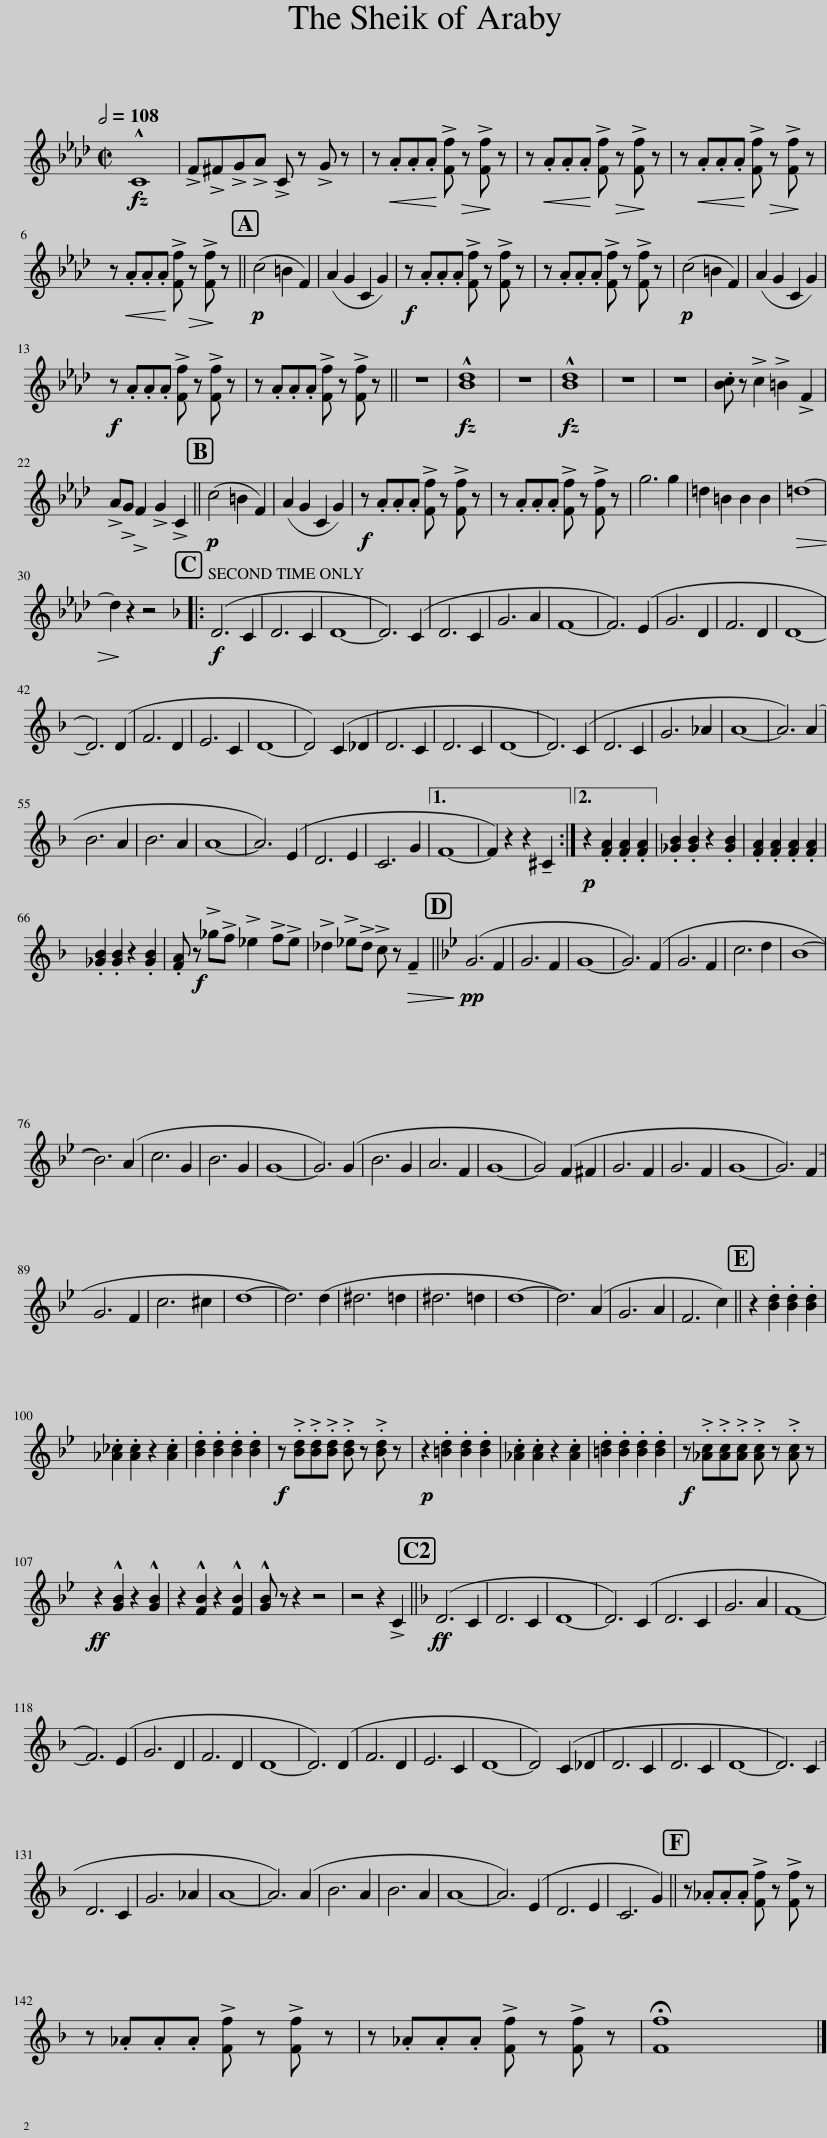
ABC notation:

X:1
L:1/8
Q:1/2=108
M:2/2
I:linebreak $
K:none
V:1 treble transpose=-7
V:1
[K:Ab] !^!C8 | !>!F!>!^F!>!G!>!A !>!C z !>!G z | z!<(! .A.A.A!<)! !>![Ff]!>(! z !>![Ff]!>)! z | z!<(! .A.A.A!<)! !>![Ff]!>(! z !>![Ff]!>)! z | z!<(! .A.A.A!<)! !>![Ff]!>(! z !>![Ff]!>)! z |$ %5
 z!<(! .A.A.A!<)! !>![Ff]!>(! z !>![Ff]!>)! z ||!p! (c4 =B2 F2) | (A2 G2 C2 G2) |!f! z .A.A.A !>![Ff] z !>![Ff] z | z .A.A.A !>![Ff] z !>![Ff] z | %10
!p! (c4 =B2 F2) | (A2 G2 C2 G2) |$!f! z .A.A.A !>![Ff] z !>![Ff] z | z .A.A.A !>![Ff] z !>![Ff] z || z8 | %15
 !^![Bd]8 | z8 | !^![Bd]8 | z8 | z8 | %20
 .[Bc] z !>!c2 !>!=B2 !>!F2 |$ !>!A!>!G !>!F2 !>!G2 !>!C2 ||!p! (c4 =B2 F2) | (A2 G2 C2 G2) |!f! z .A.A.A !>![Ff] z !>![Ff] z | %25
 z .A.A.A !>![Ff] z !>![Ff] z | g6 g2 | =d2 =B2 B2 B2 |!>(! =d8- |$ d2!>)! z2 z4 |: %30
[K:F]!f! (D6 C2 | D6 C2 | D8- | D6) (C2 | D6 C2 | %35
 G6 A2 | F8- | F6) (E2 | G6 D2 | F6 D2 | %40
 D8- |$ D6) (D2 | F6 D2 | E6 C2 | D8- | %45
 D4) (C2 _D2 | D6 C2 | D6 C2 | D8- | D6) (C2 | %50
 D6 C2 | G6 _A2 | A8- | A6) (A2 |$ B6 A2 | %55
 B6 A2 | A8- | A6) (E2 | D6 E2 | C6 G2 |1 %60
 F8- | F2) z2 z2 !tenuto!^C2 :|2!p! z2 .[FA]2 .[FA]2 .[FA]2 || .[_GB]2 .[GB]2 z2 .[GB]2 | .[FA]2 .[FA]2 .[FA]2 .[FA]2 |$ %65
 .[_GB]2 .[GB]2 z2 .[GB]2 | .[FA]!f! z !>!_g!>!f !>!_e2 !>!f!>!e | !>!_d2 !>!_e!>!d !>!c z!>(! !tenuto!F2!>)! ||[K:Bb]!pp! (G6 F2 | G6 F2 | %70
 G8- | G6) (F2 | G6 F2 | c6 d2 | B8- |$ %75
 B6) (A2 | c6 G2 | B6 G2 | G8- | G6) (G2 | %80
 B6 G2 | A6 F2 | G8- | G4) (F2 ^F2 | G6 F2 | %85
 G6 F2 | G8- | G6) (F2 |$ G6 F2 | c6 ^c2 | %90
 d8- | d6) (d2 | ^d6 =d2 | ^d6 =d2 | d8- | %95
 d6) (A2 | G6 A2 | F6 c2) || z2 .[Bd]2 .[Bd]2 .[Bd]2 |$ .[_A_c]2 .[Ac]2 z2 .[Ac]2 | %100
 .[Bd]2 .[Bd]2 .[Bd]2 .[Bd]2 |!f! z .[Bd].[Bd].[Bd] .[Bd] z .[Bd] z |!p! z2 .[=Bd]2 .[Bd]2 .[Bd]2 | .[_Ac]2 .[Ac]2 z2 .[Ac]2 | .[=Bd]2 .[Bd]2 .[Bd]2 .[Bd]2 | %105
!f! z .[_Ac].[Ac].[Ac] .[Ac] z .[Ac] z |$!ff! z2 !^![GB]2 z2 !^![GB]2 | z2 !^![FB]2 z2 !^![FB]2 | !^![GB] z z2 z4 | z4 z2 !>!C2 || %110
[K:F]!ff! (D6 C2 | D6 C2 | D8- | D6) (C2 | D6 C2 | %115
 G6 A2 | F8- |$ F6) (E2 | G6 D2 | F6 D2 | %120
 D8- | D6) (D2 | F6 D2 | E6 C2 | D8- | %125
 D4) (C2 _D2 | D6 C2 | D6 C2 | D8- | D6) (C2 |$ %130
 D6 C2 | G6 _A2 | A8- | A6) (A2 | B6 A2 | %135
 B6 A2 | A8- | A6) (E2 | D6 E2 | C6 G2) || %140
 z ._A.A.A !>![Ff] z !>![Ff] z |$ z ._A.A.A !>![Ff] z !>![Ff] z | z ._A.A.A !>![Ff] z !>![Ff] z | !fermata![Ff]8 |] %144
